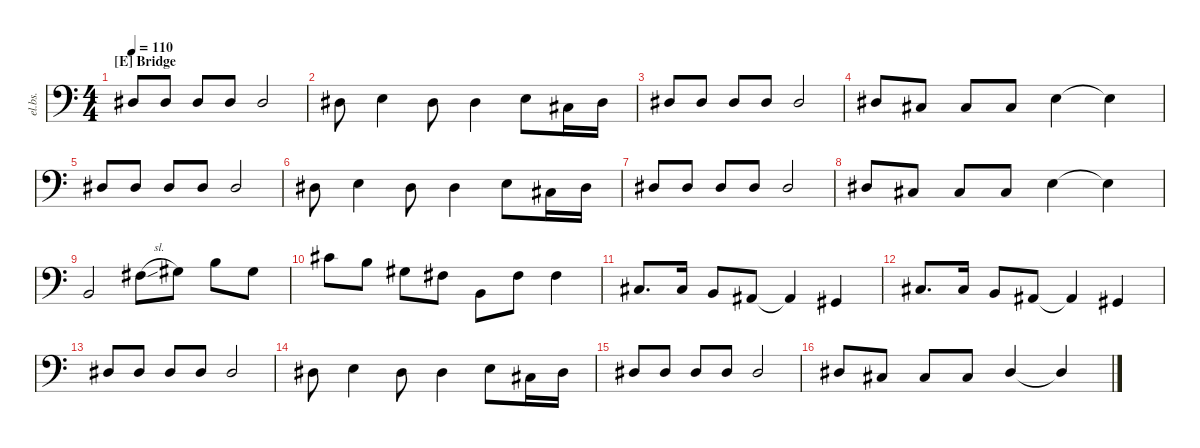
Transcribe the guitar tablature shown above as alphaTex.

\defaultSystemsLayout 4
\hideDynamics
\bracketExtendMode nobrackets
\otherSystemsTrackNameOrientation horizontal
\track ("E.Bass" "el.bs.") {instrument electricbassfinger}
\staff {score}
\tuning (Gb2 Db2 Ab1 Eb1)
\ts (4 4)
\section ("E" "Bridge")
\tempo 110
\clef f4
\ks aminor
7.3{acc #}.8{dy mf beam Up} 7.3{acc #}.8{beam Up} 7.3{acc #}.8{beam Up} 7.3{acc #}.8{beam Up} 7.3{acc #}.2{beam Up} |
7.3{acc #}.8{beam Down} 8.3.4{beam Down} 7.3{acc #}.8{beam Down} 7.3{acc #}.4{beam Down} 8.3.8{beam Down} 5.3{acc #}.16{beam Down} 7.3{acc #}.16{beam Down} |
7.3{acc #}.8{beam Up} 7.3{acc #}.8{beam Up} 7.3{acc #}.8{beam Up} 7.3{acc #}.8{beam Up} 7.3{acc #}.2{beam Up} |
7.3{acc #}.8{beam Up} 5.3{acc #}.8{beam Up} 5.3{acc #}.8{beam Up} 5.3{acc #}.8{beam Up} 8.3.4{beam Down} 8.3{t}.4{beam Down} |
7.3{acc #}.8{beam Up} 7.3{acc #}.8{beam Up} 7.3{acc #}.8{beam Up} 7.3{acc #}.8{beam Up} 7.3{acc #}.2{beam Up} |
7.3{acc #}.8{beam Down} 8.3.4{beam Down} 7.3{acc #}.8{beam Down} 7.3{acc #}.4{beam Down} 8.3.8{beam Down} 5.3{acc #}.16{beam Down} 7.3{acc #}.16{beam Down} |
7.3{acc #}.8{beam Up} 7.3{acc #}.8{beam Up} 7.3{acc #}.8{beam Up} 7.3{acc #}.8{beam Up} 7.3{acc #}.2{beam Up} |
7.3{acc #}.8{beam Up} 5.3{acc #}.8{beam Up} 5.3{acc #}.8{beam Up} 5.3{acc #}.8{beam Up} 8.3.4{beam Down} 8.3{t}.4{beam Down} |
3.3.2{dy f beam Up} 5.2{sl acc #}.8{beam Down} 7.2{acc #}.8{beam Down} 5.1.8{beam Down} 7.2{acc #}.8{beam Down} |
7.1{acc #}.8{beam Down} 5.1.8{beam Down} 7.2{acc #}.8{beam Down} 5.2{acc #}.8{beam Down} 3.3.8{beam Down} 5.2{acc #}.8{beam Down} 5.2{acc #}.4{beam Down} |
5.3{acc #}.8{d dy mf beam Up} 5.3{acc #}.16{beam Up} 3.3.8{beam Up} 2.3{acc #}.8{beam Up} 2.3{t acc #}.4{beam Up} 0.3{acc #}.4{beam Up} |
5.3{acc #}.8{d beam Up} 5.3{acc #}.16{beam Up} 3.3.8{beam Up} 2.3{acc #}.8{beam Up} 2.3{t acc #}.4{beam Up} 0.3{acc #}.4{beam Up} |
7.3{acc #}.8{beam Up} 7.3{acc #}.8{beam Up} 7.3{acc #}.8{beam Up} 7.3{acc #}.8{beam Up} 7.3{acc #}.2{beam Up} |
7.3{acc #}.8{beam Down} 8.3.4{beam Down} 7.3{acc #}.8{beam Down} 7.3{acc #}.4{beam Down} 8.3.8{beam Down} 5.3{acc #}.16{beam Down} 7.3{acc #}.16{beam Down} |
7.3{acc #}.8{beam Up} 7.3{acc #}.8{beam Up} 7.3{acc #}.8{beam Up} 7.3{acc #}.8{beam Up} 7.3{acc #}.2{beam Up} |
7.3{acc #}.8{beam Up} 5.3{acc #}.8{beam Up} 5.3{acc #}.8{beam Up} 5.3{acc #}.8{beam Up} 7.3{acc #}.4{beam Up} 7.3{t acc #}.4{beam Up}
